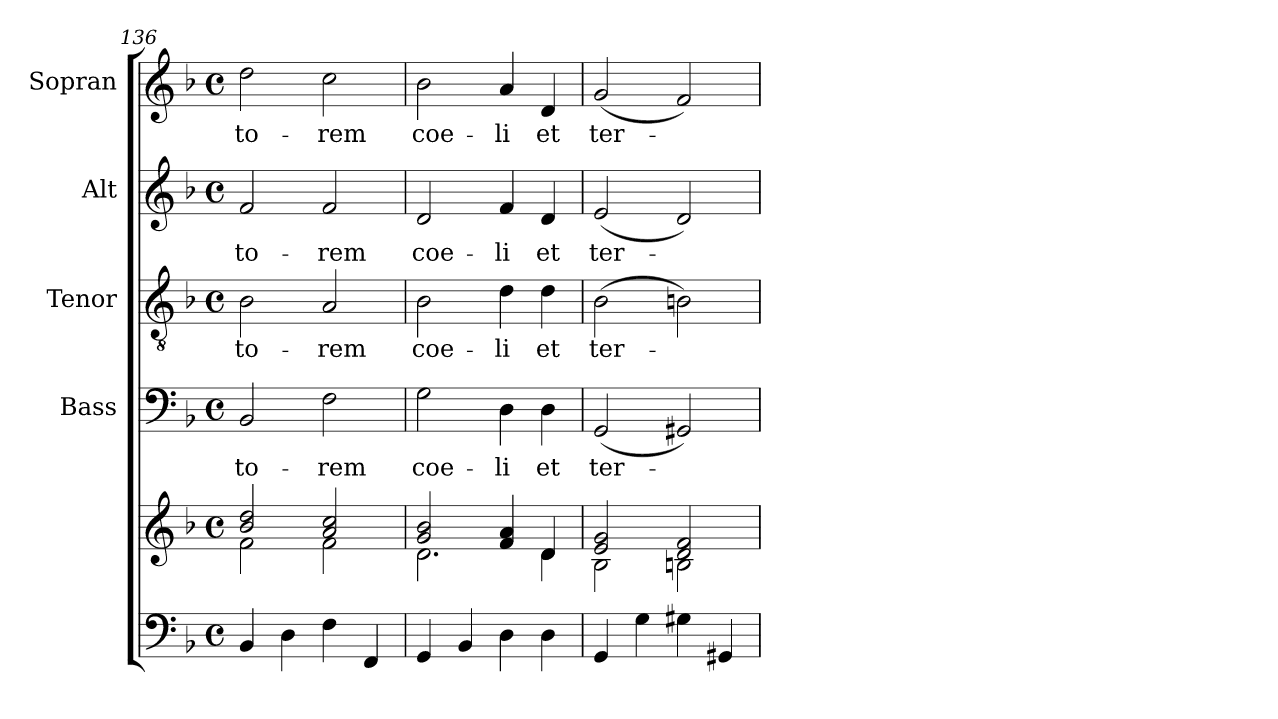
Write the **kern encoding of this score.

**kern	**kern	**kern	**text	**kern	**text	**kern	**text	**kern	**text
*part5	*part5	*part4	*part4	*part3	*part3	*part2	*part2	*part1	*part1
*staff6	*staff5	*staff4	*staff4	*staff3	*staff3	*staff2	*staff2	*staff1	*staff1
*	*	*I"Bass	*	*I"Tenor	*	*I"Alt	*	*I"Sopran	*
*	*	*I'B.	*	*I'T.	*	*I'A.	*	*I'S.	*
*clefF4	*clefG2	*clefF4	*	*clefGv2	*	*clefG2	*	*clefG2	*
*k[b-]	*k[b-]	*k[b-]	*	*k[b-]	*	*k[b-]	*	*k[b-]	*
*F:	*F:	*F:	*	*F:	*	*F:	*	*F:	*
*M4/4	*M4/4	*M4/4	*	*M4/4	*	*M4/4	*	*M4/4	*
*met(c)	*met(c)	*met(c)	*	*met(c)	*	*met(c)	*	*met(c)	*
=136	=136	=136	=136	=136	=136	=136	=136	=136	=136
*	*^	*	*	*	*	*	*	*	*
!	!	!	!	!LO:LY:b	!	!LO:LY:b	!	!LO:LY:b	!	!LO:LY:b
4BB-/	2b-/ 2dd/	2f\	2BB-/	-to-	2B-\	-to-	2f/	-to-	2dd\	-to-
4D\	.	.	.	.	.	.	.	.	.	.
!	!	!	!	!LO:LY:b	!	!LO:LY:b	!	!LO:LY:b	!	!LO:LY:b
4F\	2a/ 2cc/	2f\	2F\	-rem	2A/	-rem	2f/	-rem	2cc\	-rem
4FF/	.	.	.	.	.	.	.	.	.	.
=137	=137	=137	=137	=137	=137	=137	=137	=137	=137	=137
!	!	!	!	!LO:LY:b	!	!LO:LY:b	!	!LO:LY:b	!	!LO:LY:b
4GG/	2g/ 2b-/	2.d\	2G\	coe-	2B-\	coe-	2d/	coe-	2b-\	coe-
4BB-/	.	.	.	.	.	.	.	.	.	.
!	!	!	!	!LO:LY:b	!	!LO:LY:b	!	!LO:LY:b	!	!LO:LY:b
4D\	4f/ 4a/	.	4D\	-li	4d\	-li	4f/	-li	4a/	-li
!	!	!	!	!LO:LY:b	!	!LO:LY:b	!	!LO:LY:b	!	!LO:LY:b
4D\	4d/	4d\	4D\	et	4d\	et	4d/	et	4d/	et
=138	=138	=138	=138	=138	=138	=138	=138	=138	=138	=138
!	!	!	!	!LO:LY:b	!	!LO:LY:b	!	!LO:LY:b	!	!LO:LY:b
4GG/	2e/ 2g/	2B-\	(<2GG/	ter-	(>2B-\	ter-	(<2e/	ter-	(<2g/	ter-
4G\	.	.	.	.	.	.	.	.	.	.
4G#X\	2d/ 2f/	2Bn\	2GG#X/)	.	2Bn\)	.	2d/)	.	2f/)	.
4GG#X/	.	.	.	.	.	.	.	.	.	.
*	*v	*v	*	*	*	*	*	*	*	*
=	=	=	=	=	=	=	=	=	=
*-	*-	*-	*-	*-	*-	*-	*-	*-	*-
